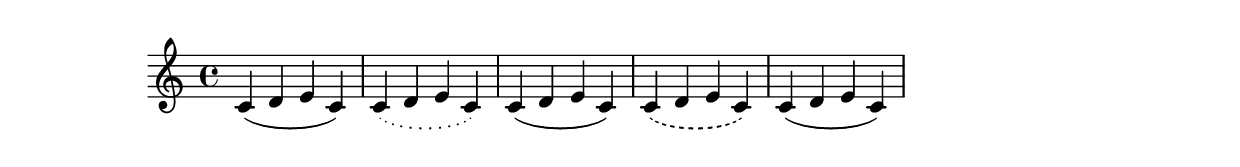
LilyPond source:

\version "2.19.82"

\score {
    \relative c' {
      c4( d e c)
      \slurDotted
      c4( d e c)
      \slurSolid
      c4( d e c)
      \slurDashed
      c4( d e c)
      \slurSolid
      c4( d e c)
    }
}
